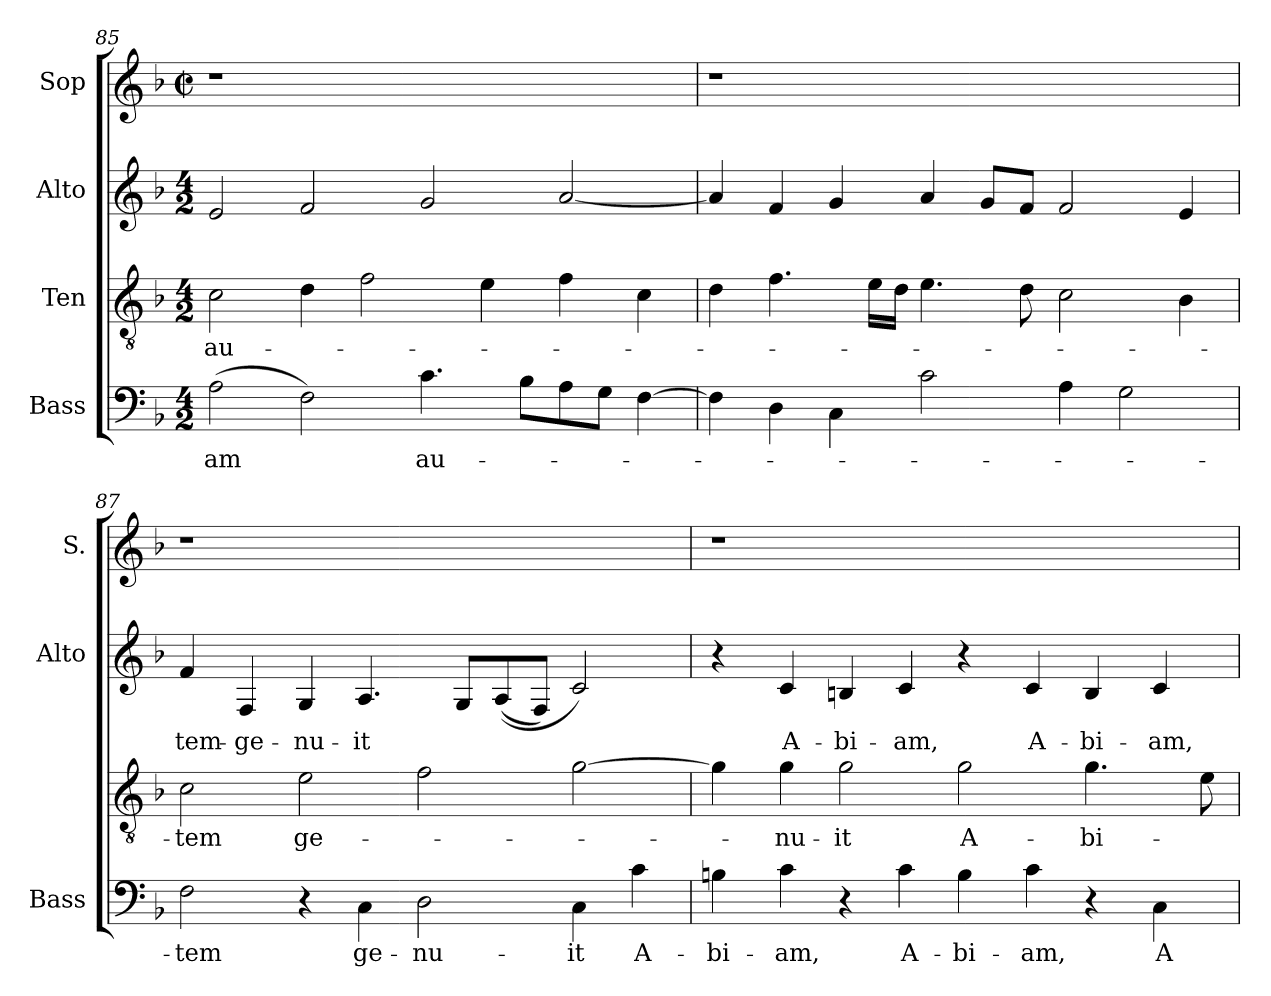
**kern	**text	**kern	**text	**kern	**text	**kern
*part4	*part4	*part3	*part3	*part2	*part2	*part1
*staff4	*staff4	*staff3	*staff3	*staff2	*staff2	*staff1
*I"Bass	*	*I"Ten	*	*I"Alto	*	*I"Sop
*I'Bass	*	*	*	*I'Alto	*	*I'S.
*clefF4	*	*clefGv2	*	*clefG2	*	*clefG2
*k[b-]	*	*k[b-]	*	*k[b-]	*	*k[b-]
*F:	*	*F:	*	*F:	*	*F:
*M4/2	*	*M4/2	*	*M4/2	*	*M2/2
*	*	*	*	*	*	*met(c|)
=85	=85	=85	=85	=85	=85	=85
!	!LO:LY:b	!	!LO:LY:b:cj	!	!	!
(>2A\	-am	2c\	au-	2e/	.	1r
2F\)	.	4d\	.	2f/	.	.
.	.	2f\	.	.	.	.
!	!LO:LY:b:cj	!	!	!	!	!
4.c\	au-	.	.	2g/	.	1ryy
.	.	4e\	.	.	.	.
8B-\L	.	.	.	.	.	.
8A\	.	4f\	.	[<2a/	.	.
8G\J	.	.	.	.	.	.
[>4F\	.	4c\	.	.	.	.
=86	=86	=86	=86	=86	=86	=86
4F\]	.	4d\	.	4a/]	.	1r
4D\	.	4.f\	.	4f/	.	.
4C\	.	.	.	4g/	.	.
.	.	16e\L	.	.	.	.
.	.	16d\J	.	.	.	.
2c\	.	4.e\	.	4a/	.	.
.	.	.	.	8g/L	.	1ryy
.	.	8d\	.	8f/J	.	.
4A\	.	2c\	.	2f/	.	.
2G\	.	.	.	.	.	.
.	.	4B-\	.	4e/	.	.
=87	=87	=87	=87	=87	=87	=87
!	!LO:LY:b:cj	!	!LO:LY:b:cj	!	!LO:LY:b:cj	!
2F\	-tem	2c\	-tem	4f/	-tem-	1r
!	!	!	!	!	!LO:LY:b	!
.	.	.	.	4F/	-ge-	.
!	!	!	!LO:LY:b:cj	!	!LO:LY:b:cj	!
4r	.	2e\	ge-	4G/	-nu-	.
!	!LO:LY:b	!	!	!	!LO:LY:b:rj	!
4C\	ge-	.	.	4.A/	-it	.
!	!LO:LY:b:rj	!	!	!	!	!
2D\	-nu-	2f\	.	.	.	1ryy
.	.	.	.	8G/L	.	.
.	.	.	.	(<(>8A/	.	.
.	.	.	.	8F/J)	.	.
!	!LO:LY:b:cj	!	!	!	!	!
4C\	-it	[<2g\	.	2c/)	.	.
!	!LO:LY:b:cj	!	!	!	!	!
4c\	A-	.	.	.	.	.
!!LO:LB:g=z
=88	=88	=88	=88	=88	=88	=88
!	!LO:LY:b:cj	!	!	!	!	!
*	*	*^	*	*	*	*
4Bn\	-bi-	4g\]	64ryy	.	4r	.	1r
.	.	.	1ryy	.	.	.	.
!	!LO:LY:b:cj	!	!	!LO:LY:b:cj	!	!LO:LY:b	!
4c\	-am,	4g\	.	-nu-	4c/	A-	.
!	!	!	!	!LO:LY:b:rj	!	!LO:LY:b:cj	!
4r	.	2g\	.	-it	4Bn/	-bi-	.
!	!LO:LY:b	!	!	!	!	!LO:LY:b:cj	!
4c\	A-	.	.	.	4c/	-am,	.
!	!LO:LY:b:cj	!	!	!LO:LY:b:cj	!	!	!
4B\	-bi-	2g\	.	A-	4r	.	1ryy
.	.	.	2ryy	.	.	.	.
!	!LO:LY:b:cj	!	!	!	!	!LO:LY:b	!
4c\	-am,	.	.	.	4c/	A-	.
!	!	!	!	!LO:LY:b:cj	!	!LO:LY:b:cj	!
4r	.	4.g\	.	-bi-	4B/	-bi-	.
.	.	.	4ryy	.	.	.	.
!	!LO:LY:b:cj	!	!	!	!	!LO:LY:b:cj	!
4C\	A-	.	.	.	4c/	-am,	.
.	.	.	8...ryy	.	.	.	.
.	.	8e\	.	.	.	.	.
*	*	*v	*v	*	*	*	*
=	=	=	=	=	=	=
*-	*-	*-	*-	*-	*-	*-
